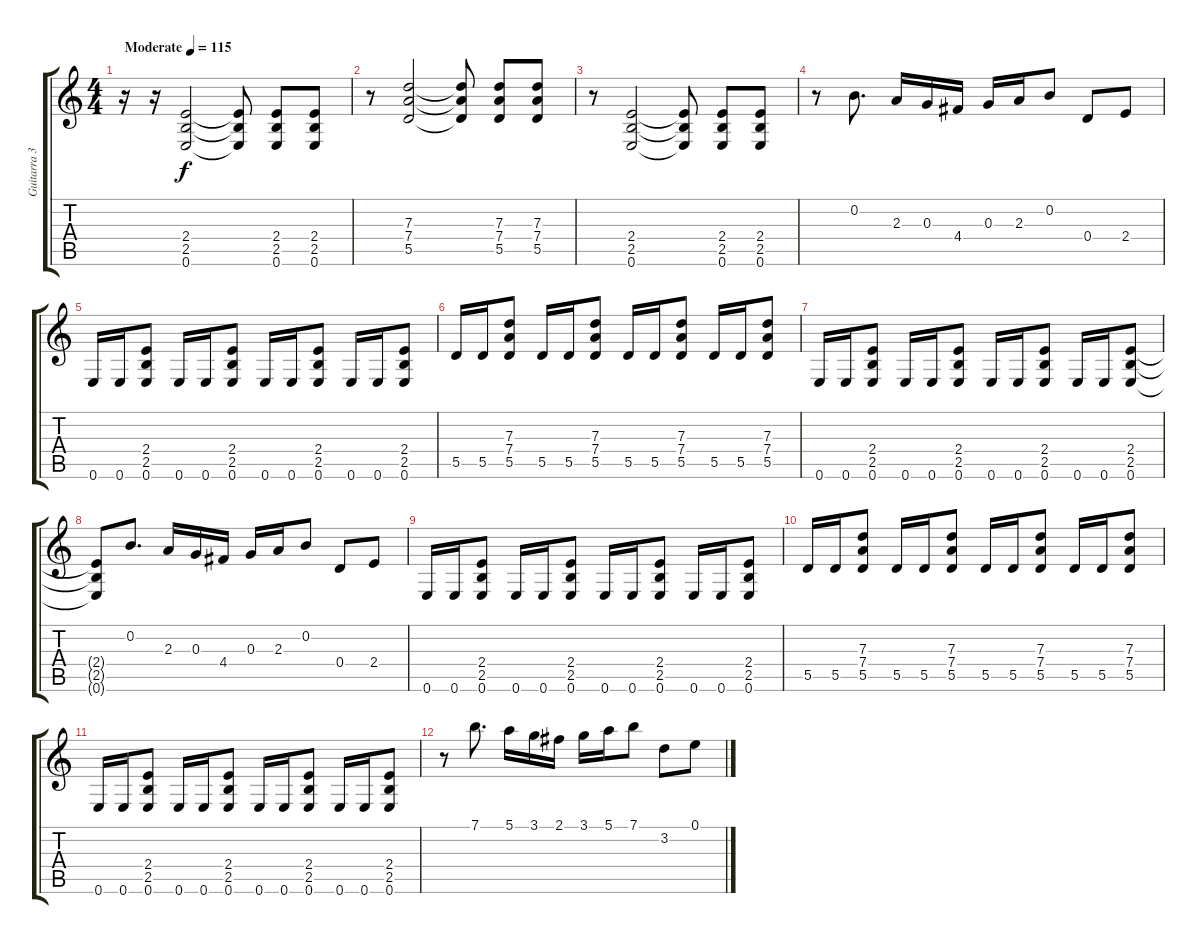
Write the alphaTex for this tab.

\track ("Guitarra 3" "Guitarra 3") {instrument overdrivenguitar}
\staff {score tabs}
\tuning (E4 B3 G3 D3 A2 E2) {hide}
\ts (4 4)
\tempo (115 "Moderate")
\clef g2
\ks c
r.16{dy f instrument overdrivenguitar} r.16 (2.4 2.5 0.6).2 (2.4{t} 2.5{t} 0.6{t}).8 (2.4 2.5 0.6).8 (2.4 2.5 0.6).8 |
r.8 (7.3 7.4 5.5).2 (7.3{t} 7.4{t} 5.5{t}).8 (7.3 7.4 5.5).8 (7.3 7.4 5.5).8 |
r.8 (2.4 2.5 0.6).2 (2.4{t} 2.5{t} 0.6{t}).8 (2.4 2.5 0.6).8 (2.4 2.5 0.6).8 |
r.8 0.2.8{d} 2.3.16 0.3.16 4.4.16 0.3.16 2.3.16 0.2.8 0.4.8 2.4.8 |
0.6.16 0.6.16 (2.4 2.5 0.6).8 0.6.16 0.6.16 (2.4 2.5 0.6).8 0.6.16 0.6.16 (2.4 2.5 0.6).8 0.6.16 0.6.16 (2.4 2.5 0.6).8 |
5.5.16 5.5.16 (7.3 7.4 5.5).8 5.5.16 5.5.16 (7.3 7.4 5.5).8 5.5.16 5.5.16 (7.3 7.4 5.5).8 5.5.16 5.5.16 (7.3 7.4 5.5).8 |
0.6.16 0.6.16 (2.4 2.5 0.6).8 0.6.16 0.6.16 (2.4 2.5 0.6).8 0.6.16 0.6.16 (2.4 2.5 0.6).8 0.6.16 0.6.16 (2.4 2.5 0.6).8 |
(2.4{t} 2.5{t} 0.6{t}).8 0.2.8{d} 2.3.16 0.3.16 4.4.16 0.3.16 2.3.16 0.2.8 0.4.8 2.4.8 |
0.6.16 0.6.16 (2.4 2.5 0.6).8 0.6.16 0.6.16 (2.4 2.5 0.6).8 0.6.16 0.6.16 (2.4 2.5 0.6).8 0.6.16 0.6.16 (2.4 2.5 0.6).8 |
5.5.16 5.5.16 (7.3 7.4 5.5).8 5.5.16 5.5.16 (7.3 7.4 5.5).8 5.5.16 5.5.16 (7.3 7.4 5.5).8 5.5.16 5.5.16 (7.3 7.4 5.5).8 |
0.6.16 0.6.16 (2.4 2.5 0.6).8 0.6.16 0.6.16 (2.4 2.5 0.6).8 0.6.16 0.6.16 (2.4 2.5 0.6).8 0.6.16 0.6.16 (2.4 2.5 0.6).8 |
r.8 7.1.8{d} 5.1.16 3.1.16 2.1.16 3.1.16 5.1.16 7.1.8 3.2.8 0.1.8
